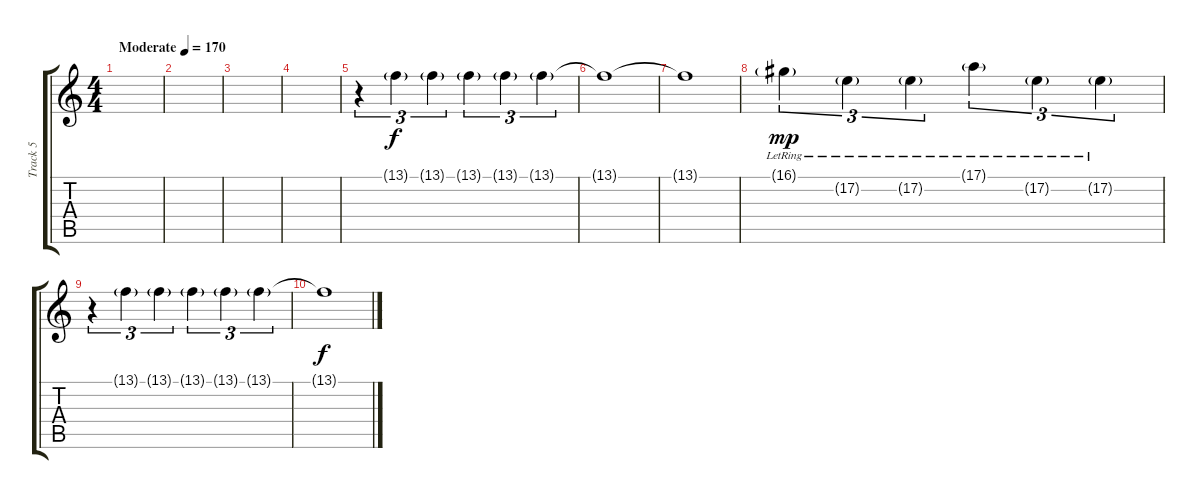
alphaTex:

\track ("Track 5" "Track 5") {instrument electricpiano1}
\staff {score tabs}
\tuning (E4 B3 G3 D3 A2 D2) {hide}
\ts (4 4)
\tempo (170 "Moderate")
\clef g2
\ks c
|
|
|
|
r.4{tu (3 2)} 13.1{g}.4{tu (3 2)} 13.1{g}.4{tu (3 2)} 13.1{g}.4{tu (3 2)} 13.1{g}.4{tu (3 2)} 13.1{g}.4{tu (3 2)} |
13.1{t}.1{dy f} |
13.1{t}.1 |
16.1{g lr}.4{tu (3 2) dy mp} 17.2{g lr}.4{tu (3 2)} 17.2{g lr}.4{tu (3 2)} 17.1{g lr}.4{tu (3 2)} 17.2{g lr}.4{tu (3 2)} 17.2{g lr}.4{tu (3 2)} |
r.4{tu (3 2)} 13.1{g}.4{tu (3 2)} 13.1{g}.4{tu (3 2)} 13.1{g}.4{tu (3 2)} 13.1{g}.4{tu (3 2)} 13.1{g}.4{tu (3 2)} |
13.1{t}.1{dy f}
